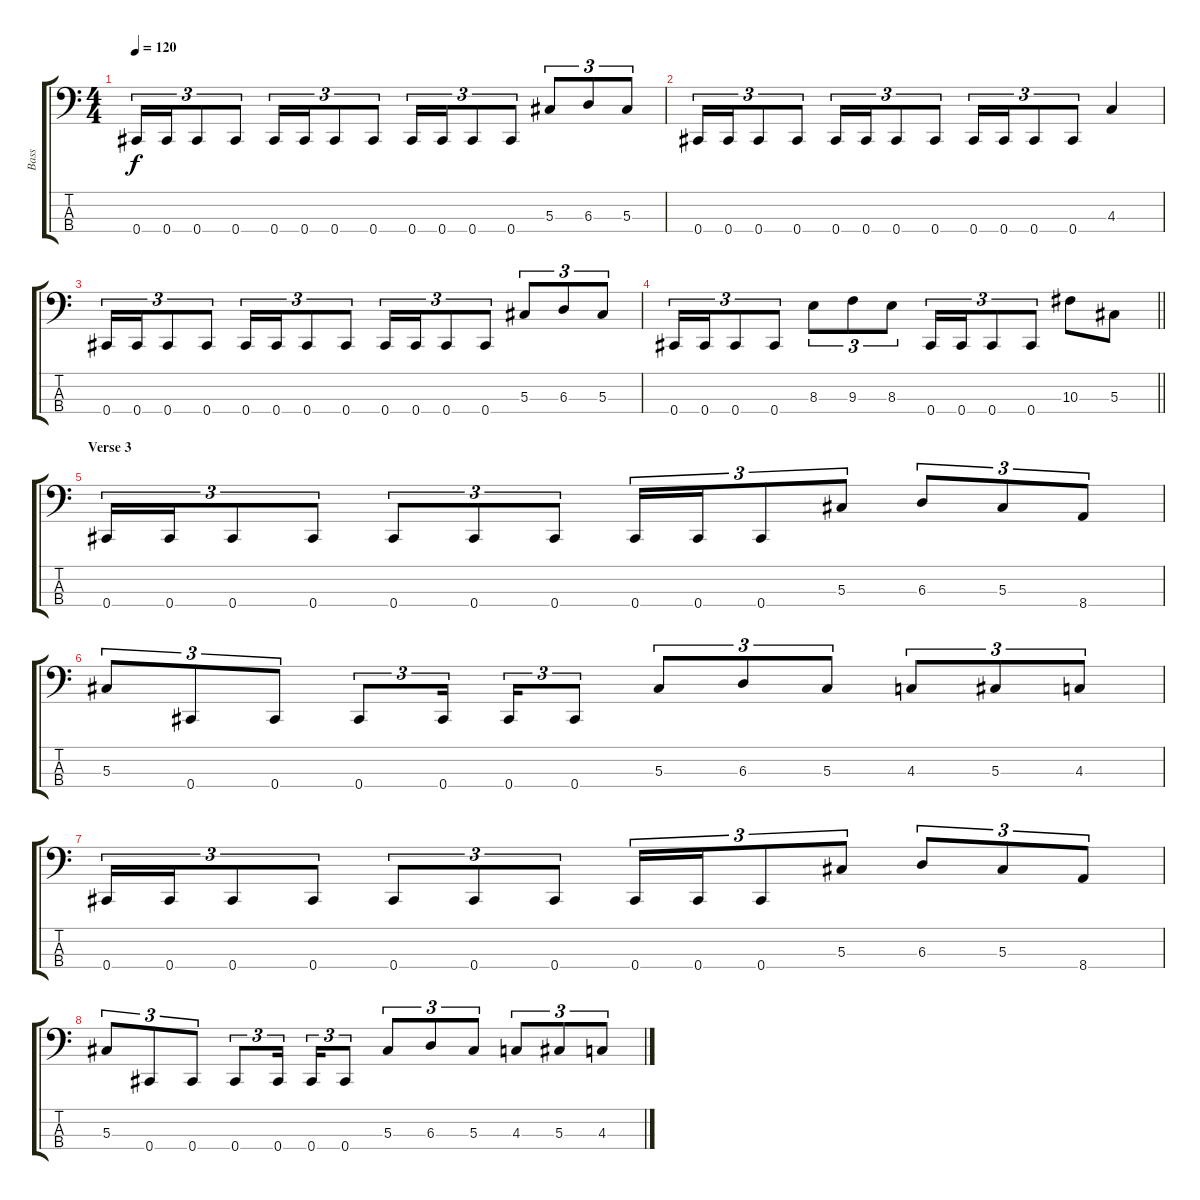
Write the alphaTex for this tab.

\track ("Bass" "Bass") {instrument electricbasspick}
\staff {score tabs}
\tuning (Gb2 Db2 Ab1 Db1) {hide}
\ts (4 4)
\tempo 120
\clef f4
\ks c
0.4.16{tu (3 2) dy f} 0.4.16{tu (3 2)} 0.4.8{tu (3 2)} 0.4.8{tu (3 2)} 0.4.16{tu (3 2)} 0.4.16{tu (3 2)} 0.4.8{tu (3 2)} 0.4.8{tu (3 2)} 0.4.16{tu (3 2)} 0.4.16{tu (3 2)} 0.4.8{tu (3 2)} 0.4.8{tu (3 2)} 5.3.8{tu (3 2)} 6.3.8{tu (3 2)} 5.3.8{tu (3 2)} |
0.4.16{tu (3 2)} 0.4.16{tu (3 2)} 0.4.8{tu (3 2)} 0.4.8{tu (3 2)} 0.4.16{tu (3 2)} 0.4.16{tu (3 2)} 0.4.8{tu (3 2)} 0.4.8{tu (3 2)} 0.4.16{tu (3 2)} 0.4.16{tu (3 2)} 0.4.8{tu (3 2)} 0.4.8{tu (3 2)} 4.3.4 |
0.4.16{tu (3 2)} 0.4.16{tu (3 2)} 0.4.8{tu (3 2)} 0.4.8{tu (3 2)} 0.4.16{tu (3 2)} 0.4.16{tu (3 2)} 0.4.8{tu (3 2)} 0.4.8{tu (3 2)} 0.4.16{tu (3 2)} 0.4.16{tu (3 2)} 0.4.8{tu (3 2)} 0.4.8{tu (3 2)} 5.3.8{tu (3 2)} 6.3.8{tu (3 2)} 5.3.8{tu (3 2)} |
\barLineRight lightlight
0.4.16{tu (3 2)} 0.4.16{tu (3 2)} 0.4.8{tu (3 2)} 0.4.8{tu (3 2)} 8.3.8{tu (3 2)} 9.3.8{tu (3 2)} 8.3.8{tu (3 2)} 0.4.16{tu (3 2)} 0.4.16{tu (3 2)} 0.4.8{tu (3 2)} 0.4.8{tu (3 2)} 10.3.8 5.3.8 |
\section ("" "Verse 3")
0.4.16{tu (3 2)} 0.4.16{tu (3 2)} 0.4.8{tu (3 2)} 0.4.8{tu (3 2)} 0.4.8{tu (3 2)} 0.4.8{tu (3 2)} 0.4.8{tu (3 2)} 0.4.16{tu (3 2)} 0.4.16{tu (3 2)} 0.4.8{tu (3 2)} 5.3.8{tu (3 2)} 6.3.8{tu (3 2)} 5.3.8{tu (3 2)} 8.4.8{tu (3 2)} |
5.3.8{tu (3 2)} 0.4.8{tu (3 2)} 0.4.8{tu (3 2)} 0.4.8{tu (3 2)} 0.4.16{tu (3 2) beam splitsecondary} 0.4.16{tu (3 2)} 0.4.8{tu (3 2)} 5.3.8{tu (3 2)} 6.3.8{tu (3 2)} 5.3.8{tu (3 2)} 4.3.8{tu (3 2)} 5.3.8{tu (3 2)} 4.3.8{tu (3 2)} |
0.4.16{tu (3 2)} 0.4.16{tu (3 2)} 0.4.8{tu (3 2)} 0.4.8{tu (3 2)} 0.4.8{tu (3 2)} 0.4.8{tu (3 2)} 0.4.8{tu (3 2)} 0.4.16{tu (3 2)} 0.4.16{tu (3 2)} 0.4.8{tu (3 2)} 5.3.8{tu (3 2)} 6.3.8{tu (3 2)} 5.3.8{tu (3 2)} 8.4.8{tu (3 2)} |
5.3.8{tu (3 2)} 0.4.8{tu (3 2)} 0.4.8{tu (3 2)} 0.4.8{tu (3 2)} 0.4.16{tu (3 2) beam splitsecondary} 0.4.16{tu (3 2)} 0.4.8{tu (3 2)} 5.3.8{tu (3 2)} 6.3.8{tu (3 2)} 5.3.8{tu (3 2)} 4.3.8{tu (3 2)} 5.3.8{tu (3 2)} 4.3.8{tu (3 2)}
